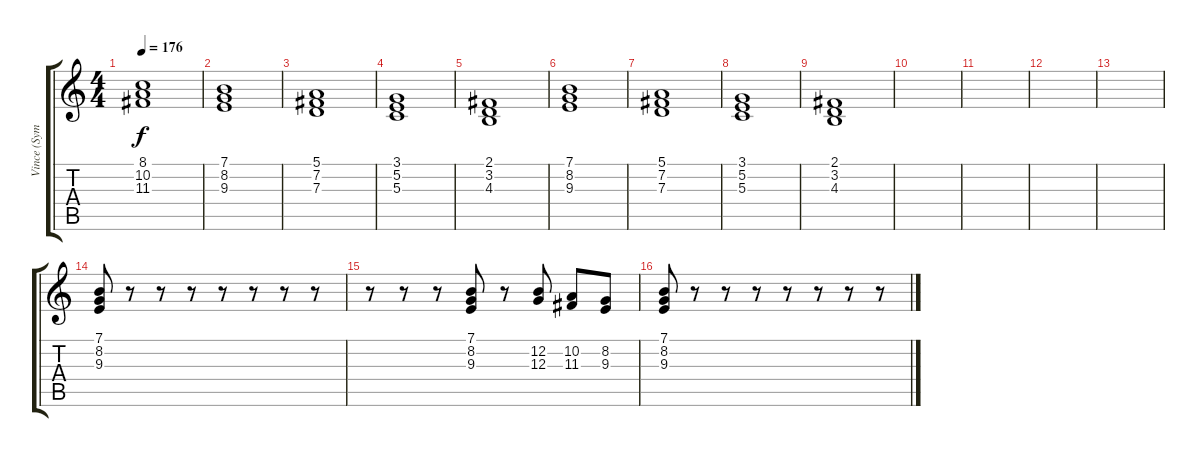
\track ("Vince (Symphony effect)" "Vince (Sym") {instrument stringensemble1}
\staff {score tabs}
\tuning (E4 B3 G3 D3 A2 E2) {hide}
\ts (4 4)
\tempo 176
\clef g2
\ks c
(8.1{t} 10.2{t} 11.3{t}).1{dy f} |
(7.1 8.2 9.3).1 |
(5.1 7.2 7.3).1 |
(3.1 5.2 5.3).1 |
(2.1 3.2 4.3).1 |
(7.1 8.2 9.3).1 |
(5.1 7.2 7.3).1 |
(3.1 5.2 5.3).1 |
(2.1 3.2 4.3).1 |
|
|
|
|
(7.1 8.2 9.3).8 r.8 r.8 r.8 r.8 r.8 r.8 r.8 |
r.8 r.8 r.8 (7.1 8.2 9.3).8 r.8 (12.2 12.3).8 (10.2 11.3).8 (8.2 9.3).8 |
(7.1 8.2 9.3).8 r.8 r.8 r.8 r.8 r.8 r.8 r.8
